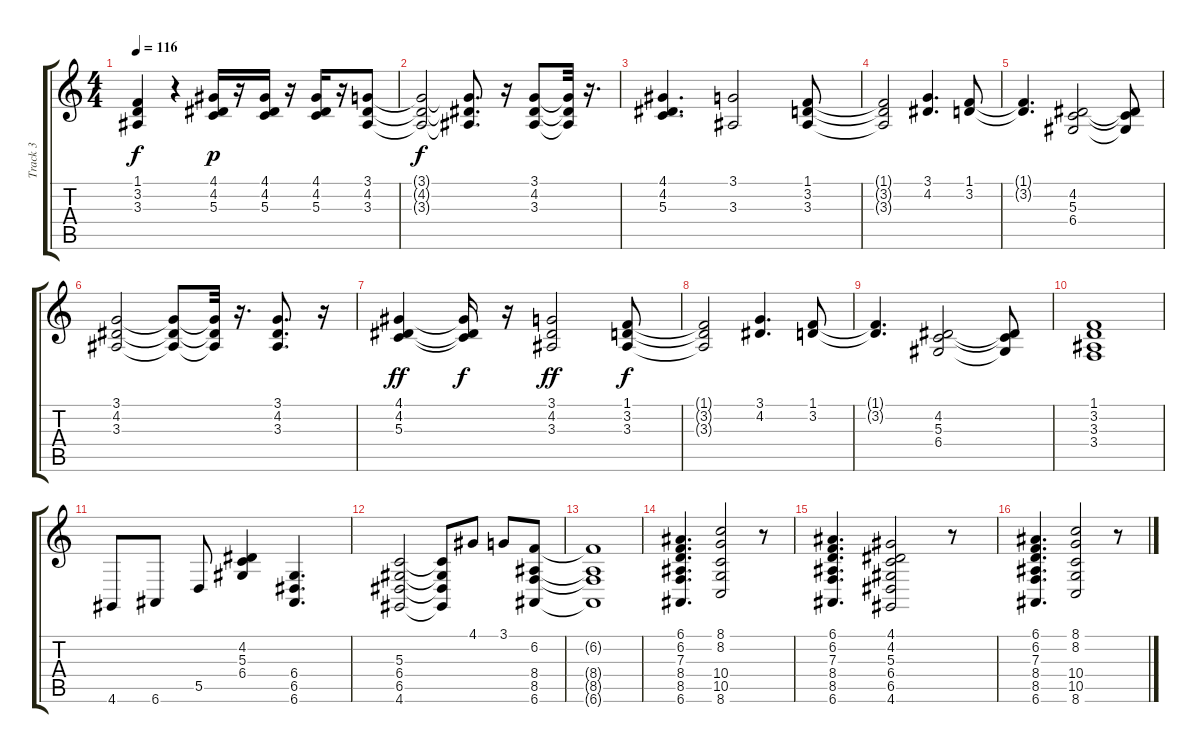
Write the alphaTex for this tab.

\track ("Track 3" "Track 3") {instrument fx1rain}
\staff {score tabs}
\tuning (E4 B3 G3 D3 A2 E2) {hide}
\ts (4 4)
\tempo 116
\clef g2
\ks c
(1.1{t} 3.2{t} 3.3{t}).4{dy f instrument brightacousticpiano} r.4 (4.1 4.2 5.3).16{dy p} r.16 (4.1 4.2 5.3).16 r.16 (4.1 4.2 5.3).16 r.16 (3.1 4.2 3.3).8 |
(3.1{t} 4.2{t} 3.3{t}).2{dy f volume 8 instrument fx1rain} (3.1{t} 4.2{t} 3.3{t}).8{d} r.16 (3.1 4.2 3.3).8 (3.1{t} 4.2{t} 3.3{t}).32 r.16{d} |
(4.1 4.2 5.3).4{d} (3.1 3.3).2 (1.1 3.2 3.3).8 |
(1.1{t} 3.2{t} 3.3{t}).2 (3.1 4.2).4{d} (1.1 3.2).8 |
(1.1{t} 3.2{t}).4{d} (4.2 5.3 6.4).2 (4.2{t} 5.3{t} 6.4{t}).8 |
(3.1 4.2 3.3).2 (3.1{t} 4.2{t} 3.3{t}).8 (3.1{t} 4.2{t} 3.3{t}).32 r.16{d} (3.1 4.2 3.3).8{d} r.16 |
(4.1 4.2 5.3).4{dy ff} (4.1{t} 4.2{t} 5.3{t}).16{dy f} r.16 (3.1 4.2 3.3).2{dy ff} (1.1 3.2 3.3).8{dy f} |
(1.1{t} 3.2{t} 3.3{t}).2 (3.1 4.2).4{d} (1.1 3.2).8 |
(1.1{t} 3.2{t}).4{d} (4.2 5.3 6.4).2 (4.2{t} 5.3{t} 6.4{t}).8 |
(1.1 3.2 3.3 3.4).1 |
4.6.8 6.6.8 5.5.8 (4.2 5.3 6.4).4 (6.4 6.5 6.6).4{d} |
(5.3 6.4 6.5 4.6).2 (5.3{t} 6.4{t} 6.5{t} 4.6{t}).8 4.1.8 3.1.8 (6.2 8.4 8.5 6.6).8 |
(6.2{t} 8.4{t} 8.5{t} 6.6{t}).1 |
(6.1 6.2 7.3 8.4 8.5 6.6).4{d} (8.1 8.2 10.4 10.5 8.6).2 r.8 |
(6.1 6.2 7.3 8.4 8.5 6.6).4{d} (4.1 4.2 5.3 6.4 6.5 4.6).2 r.8 |
(6.1 6.2 7.3 8.4 8.5 6.6).4{d} (8.1 8.2 10.4 10.5 8.6).2 r.8
